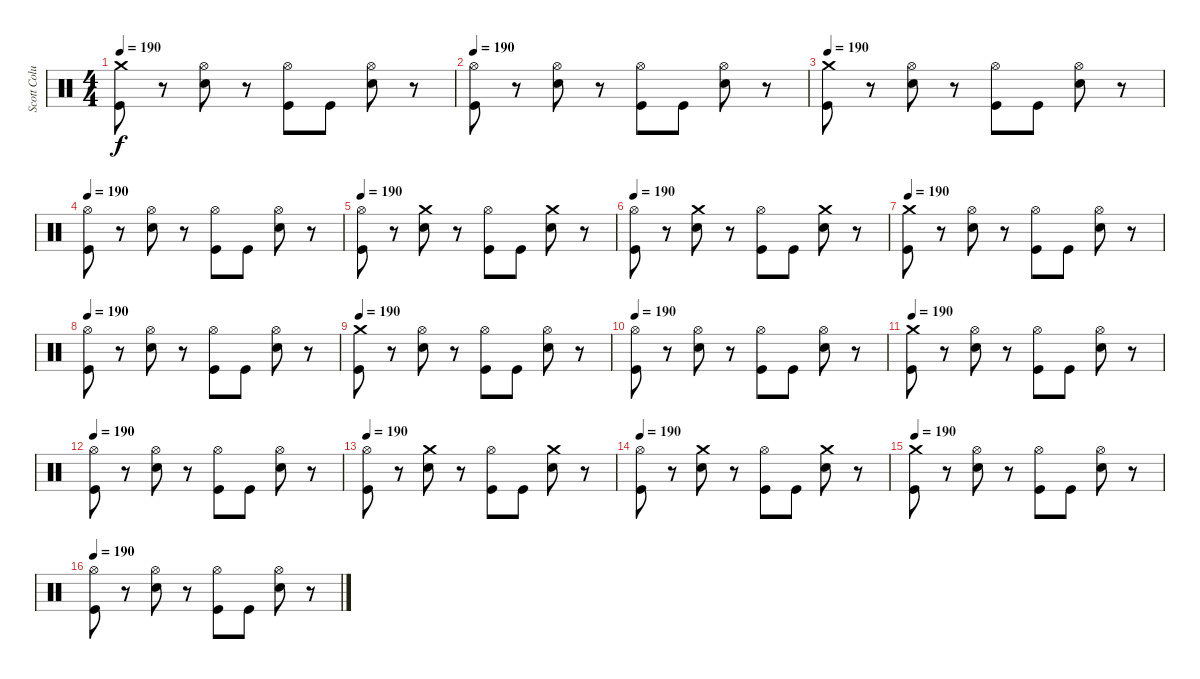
\track ("Scott Columbus" "Scott Colu") {instrument percussion}
\staff {score}
\articulation defaults
\ts (4 4)
\tempo 190
\clef neutral
\ks c
("Crash medium (hit)" "Kick (hit)").8{dy f} r.8 ("Hi-Hat (open)" "Snare (hit) 2").8 r.8 ("Hi-Hat (open)" "Kick (hit)").8 "Kick (hit)".8 ("Hi-Hat (open)" "Snare (hit) 2").8 r.8 |
\tempo 190
("Hi-Hat (open)" "Kick (hit)").8 r.8 ("Hi-Hat (open)" "Snare (hit) 2").8 r.8 ("Hi-Hat (open)" "Kick (hit)").8 "Kick (hit)".8 ("Hi-Hat (open)" "Snare (hit) 2").8 r.8 |
\tempo 190
("Crash medium (hit)" "Kick (hit)").8 r.8 ("Hi-Hat (open)" "Snare (hit) 2").8 r.8 ("Hi-Hat (open)" "Kick (hit)").8 "Kick (hit)".8 ("Hi-Hat (open)" "Snare (hit) 2").8 r.8 |
\tempo 190
("Hi-Hat (open)" "Kick (hit)").8 r.8 ("Hi-Hat (open)" "Snare (hit) 2").8 r.8 ("Hi-Hat (open)" "Kick (hit)").8 "Kick (hit)".8 ("Hi-Hat (open)" "Snare (hit) 2").8 r.8 |
\tempo 190
("Hi-Hat (open)" "Kick (hit)").8 r.8 ("Crash medium (hit)" "Snare (hit) 2").8 r.8 ("Hi-Hat (open)" "Kick (hit)").8 "Kick (hit)".8 ("Crash medium (hit)" "Snare (hit) 2").8 r.8 |
\tempo 190
("Hi-Hat (open)" "Kick (hit)").8 r.8 ("Crash medium (hit)" "Snare (hit) 2").8 r.8 ("Hi-Hat (open)" "Kick (hit)").8 "Kick (hit)".8 ("Crash medium (hit)" "Snare (hit) 2").8 r.8 |
\tempo 190
("Crash medium (hit)" "Kick (hit)").8 r.8 ("Hi-Hat (open)" "Snare (hit) 2").8 r.8 ("Hi-Hat (open)" "Kick (hit)").8 "Kick (hit)".8 ("Hi-Hat (open)" "Snare (hit) 2").8 r.8 |
\tempo 190
("Hi-Hat (open)" "Kick (hit)").8 r.8 ("Hi-Hat (open)" "Snare (hit) 2").8 r.8 ("Hi-Hat (open)" "Kick (hit)").8 "Kick (hit)".8 ("Hi-Hat (open)" "Snare (hit) 2").8 r.8 |
\tempo 190
("Crash medium (hit)" "Kick (hit)").8 r.8 ("Hi-Hat (open)" "Snare (hit) 2").8 r.8 ("Hi-Hat (open)" "Kick (hit)").8 "Kick (hit)".8 ("Hi-Hat (open)" "Snare (hit) 2").8 r.8 |
\tempo 190
("Hi-Hat (open)" "Kick (hit)").8 r.8 ("Hi-Hat (open)" "Snare (hit) 2").8 r.8 ("Hi-Hat (open)" "Kick (hit)").8 "Kick (hit)".8 ("Hi-Hat (open)" "Snare (hit) 2").8 r.8 |
\tempo 190
("Crash medium (hit)" "Kick (hit)").8 r.8 ("Hi-Hat (open)" "Snare (hit) 2").8 r.8 ("Hi-Hat (open)" "Kick (hit)").8 "Kick (hit)".8 ("Hi-Hat (open)" "Snare (hit) 2").8 r.8 |
\tempo 190
("Hi-Hat (open)" "Kick (hit)").8 r.8 ("Hi-Hat (open)" "Snare (hit) 2").8 r.8 ("Hi-Hat (open)" "Kick (hit)").8 "Kick (hit)".8 ("Hi-Hat (open)" "Snare (hit) 2").8 r.8 |
\tempo 190
("Hi-Hat (open)" "Kick (hit)").8 r.8 ("Crash medium (hit)" "Snare (hit) 2").8 r.8 ("Hi-Hat (open)" "Kick (hit)").8 "Kick (hit)".8 ("Crash medium (hit)" "Snare (hit) 2").8 r.8 |
\tempo 190
("Hi-Hat (open)" "Kick (hit)").8 r.8 ("Crash medium (hit)" "Snare (hit) 2").8 r.8 ("Hi-Hat (open)" "Kick (hit)").8 "Kick (hit)".8 ("Crash medium (hit)" "Snare (hit) 2").8 r.8 |
\tempo 190
("Crash medium (hit)" "Kick (hit)").8 r.8 ("Hi-Hat (open)" "Snare (hit) 2").8 r.8 ("Hi-Hat (open)" "Kick (hit)").8 "Kick (hit)".8 ("Hi-Hat (open)" "Snare (hit) 2").8 r.8 |
\tempo 190
("Hi-Hat (open)" "Kick (hit)").8 r.8 ("Hi-Hat (open)" "Snare (hit) 2").8 r.8 ("Hi-Hat (open)" "Kick (hit)").8 "Kick (hit)".8 ("Hi-Hat (open)" "Snare (hit) 2").8 r.8
